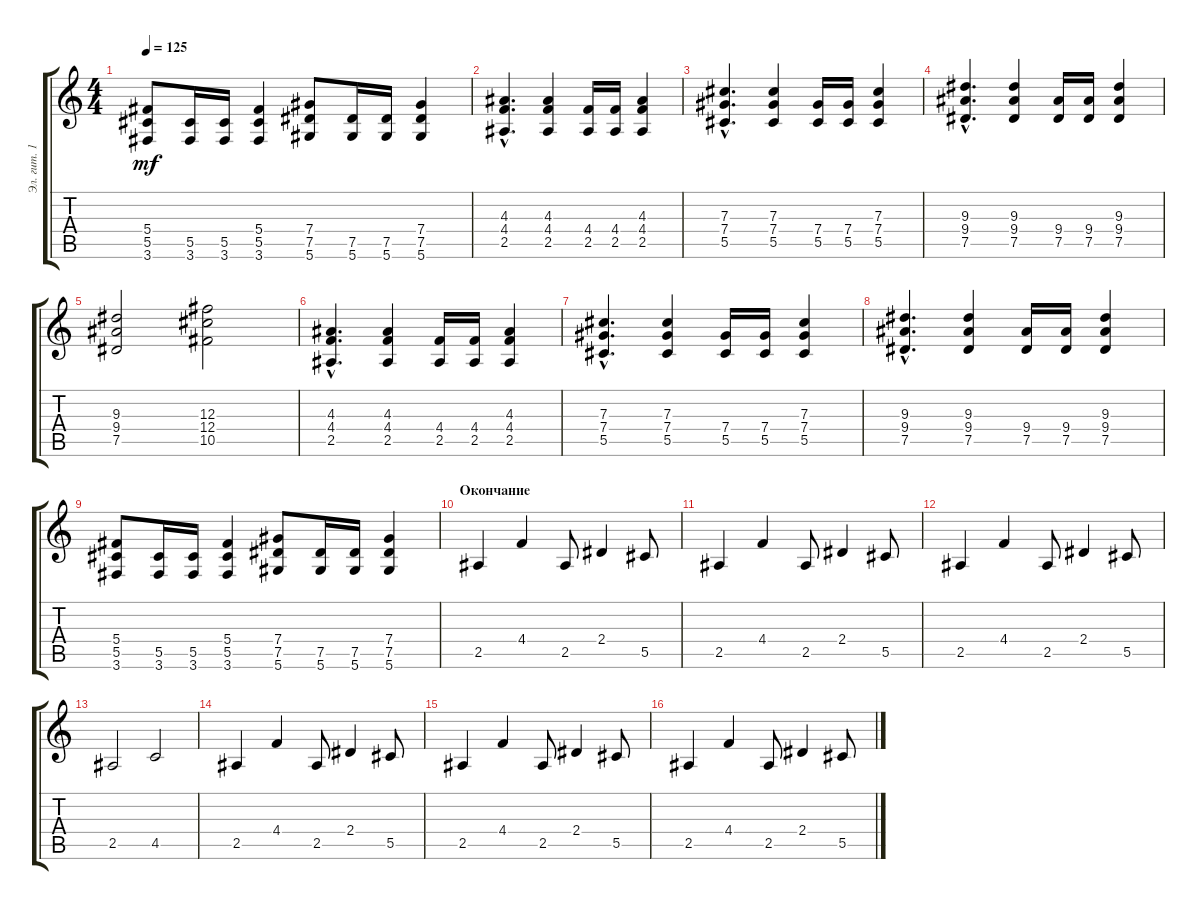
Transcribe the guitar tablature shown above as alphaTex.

\track ("Эл. гит. 1" "Эл. гит. 1") {instrument distortionguitar}
\staff {score tabs}
\tuning (Eb4 Bb3 Gb3 Db3 Ab2 Eb2) {hide}
\ts (4 4)
\tempo 125
\clef g2
\ks c
(5.4 5.5 3.6).8{dy mf} (5.5 3.6).16 (5.5 3.6).16 (5.4 5.5 3.6).4 (7.4 7.5 5.6).8 (7.5 5.6).16 (7.5 5.6).16 (7.4 7.5 5.6).4 |
(4.3{hac} 4.4{hac} 2.5{hac}).4{d} (4.3 4.4 2.5).4 (4.4 2.5).16 (4.4 2.5).16 (4.3 4.4 2.5).4 |
(7.3{hac} 7.4{hac} 5.5{hac}).4{d} (7.3 7.4 5.5).4 (7.4 5.5).16 (7.4 5.5).16 (7.3 7.4 5.5).4 |
(9.3{hac} 9.4{hac} 7.5{hac}).4{d} (9.3 9.4 7.5).4 (9.4 7.5).16 (9.4 7.5).16 (9.3 9.4 7.5).4 |
(9.3 9.4 7.5).2 (12.3 12.4 10.5).2 |
(4.3{hac} 4.4{hac} 2.5{hac}).4{d} (4.3 4.4 2.5).4 (4.4 2.5).16 (4.4 2.5).16 (4.3 4.4 2.5).4 |
(7.3{hac} 7.4{hac} 5.5{hac}).4{d} (7.3 7.4 5.5).4 (7.4 5.5).16 (7.4 5.5).16 (7.3 7.4 5.5).4 |
(9.3{hac} 9.4{hac} 7.5{hac}).4{d} (9.3 9.4 7.5).4 (9.4 7.5).16 (9.4 7.5).16 (9.3 9.4 7.5).4 |
(5.4 5.5 3.6).8 (5.5 3.6).16 (5.5 3.6).16 (5.4 5.5 3.6).4 (7.4 7.5 5.6).8 (7.5 5.6).16 (7.5 5.6).16 (7.4 7.5 5.6).4 |
\section ("" "Окончание")
2.5.4 4.4.4 2.5.8 2.4.4 5.5.8 |
2.5.4 4.4.4 2.5.8 2.4.4 5.5.8 |
2.5.4 4.4.4 2.5.8 2.4.4 5.5.8 |
2.5.2 4.5.2 |
2.5.4 4.4.4 2.5.8 2.4.4 5.5.8 |
2.5.4 4.4.4 2.5.8 2.4.4 5.5.8 |
2.5.4 4.4.4 2.5.8 2.4.4 5.5.8
